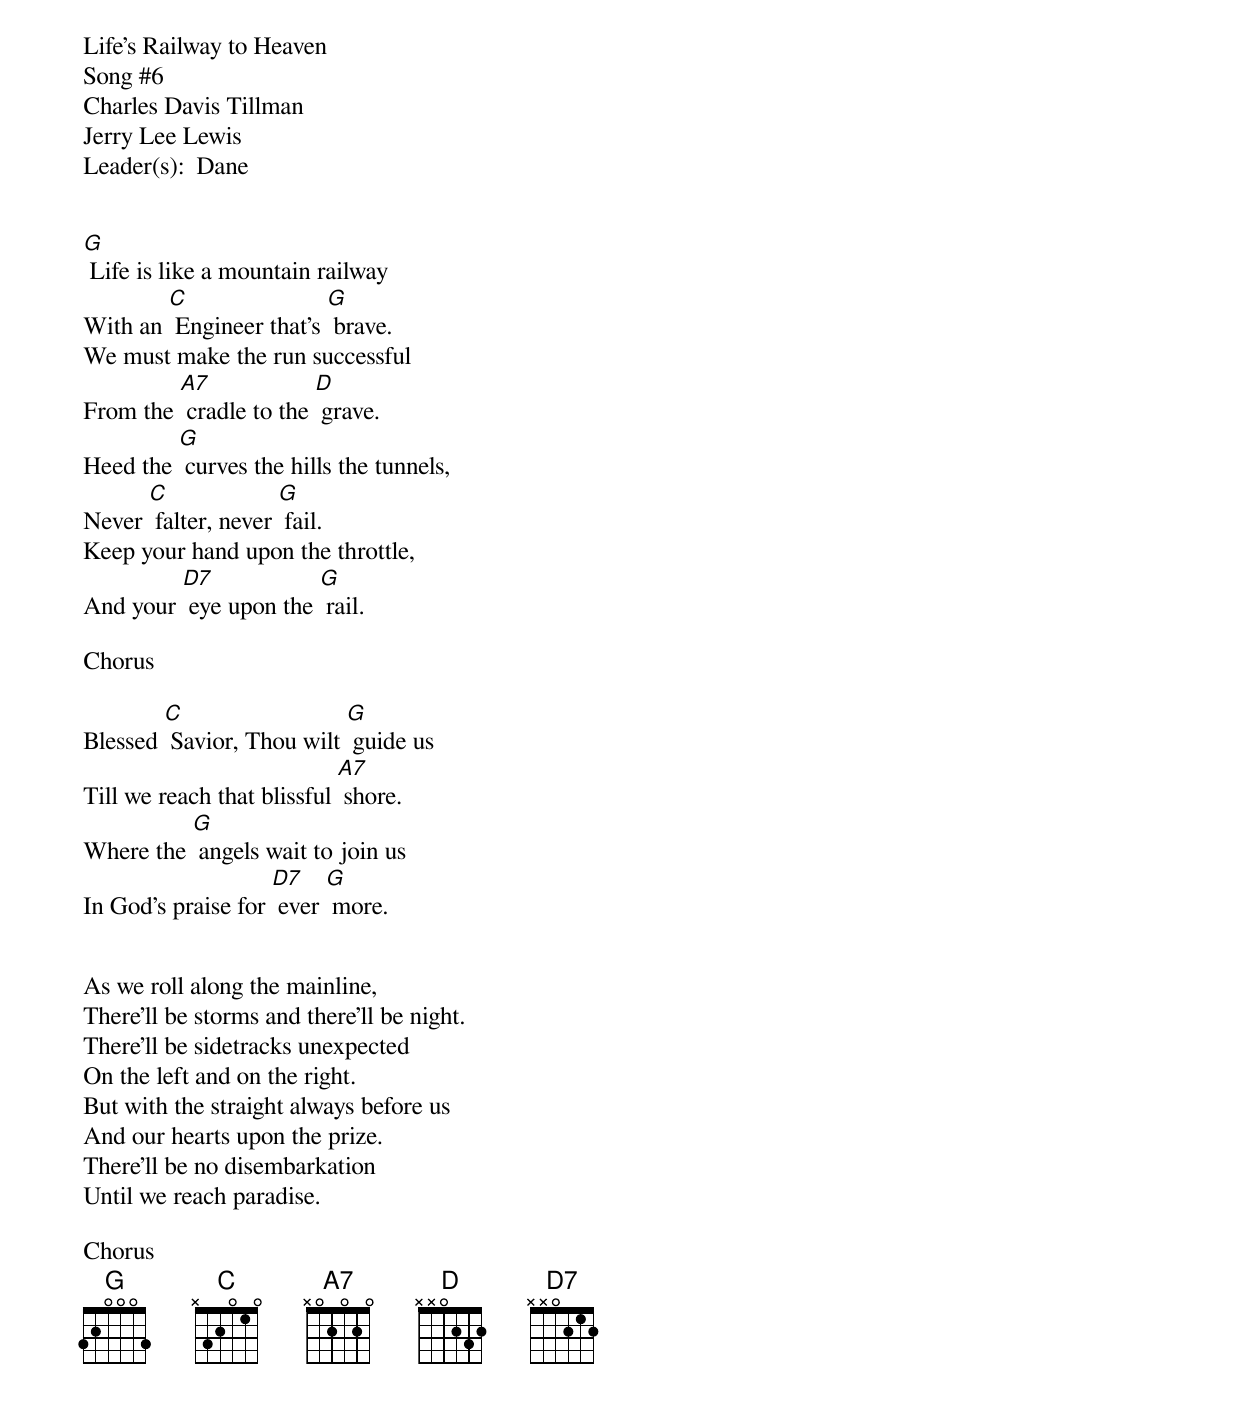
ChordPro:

Life’s Railway to Heaven
Song #6
Charles Davis Tillman
Jerry Lee Lewis
Leader(s):  Dane


[G] Life is like a mountain railway
With an [C] Engineer that's [G] brave.
We must make the run successful
From the [A7] cradle to the [D] grave.
Heed the [G] curves the hills the tunnels,
Never [C] falter, never [G] fail.
Keep your hand upon the throttle,
And your [D7] eye upon the [G] rail.

Chorus

Blessed [C] Savior, Thou wilt [G] guide us
Till we reach that blissful [A7] shore.
Where the [G] angels wait to join us
In God's praise for [D7] ever [G] more.


As we roll along the mainline,
There'll be storms and there'll be night.
There'll be sidetracks unexpected
On the left and on the right.
But with the straight always before us
And our hearts upon the prize.
There'll be no disembarkation
Until we reach paradise.

Chorus
